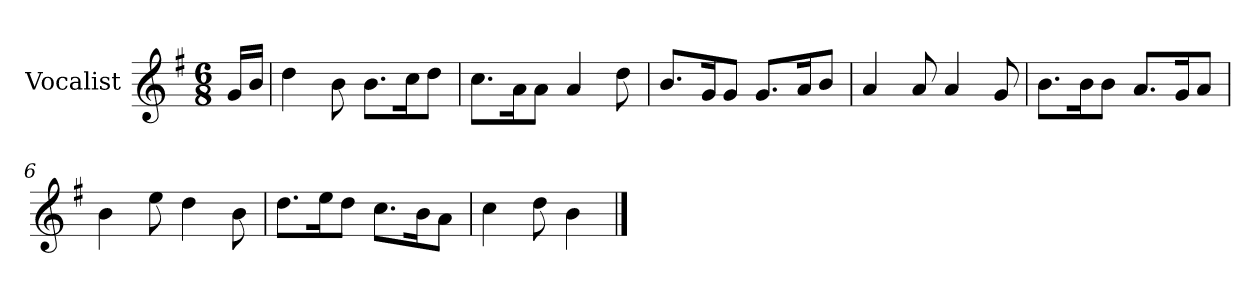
**kern
*part1
*staff1
*I"Vocalist
*k[f#]
*G:
*M6/8
=
16gLL
16bJJ
=1
4dd
8b
8.bL
16ccK
8ddJ
=2
8.ccL
16aK
8aJ
4a
8dd
=3
8.bL
16gK
8gJ
8.gL
16aK
8bJ
=4
4a
8a
4a
8g
=5
8.bL
16bK
8bJ
8.aL
16gK
8aJ
=6
4b
8ee
4dd
8b
=7
8.ddL
16eeK
8ddJ
8.ccL
16bK
8aJ
=8
4cc
8dd
4b
==
*-
